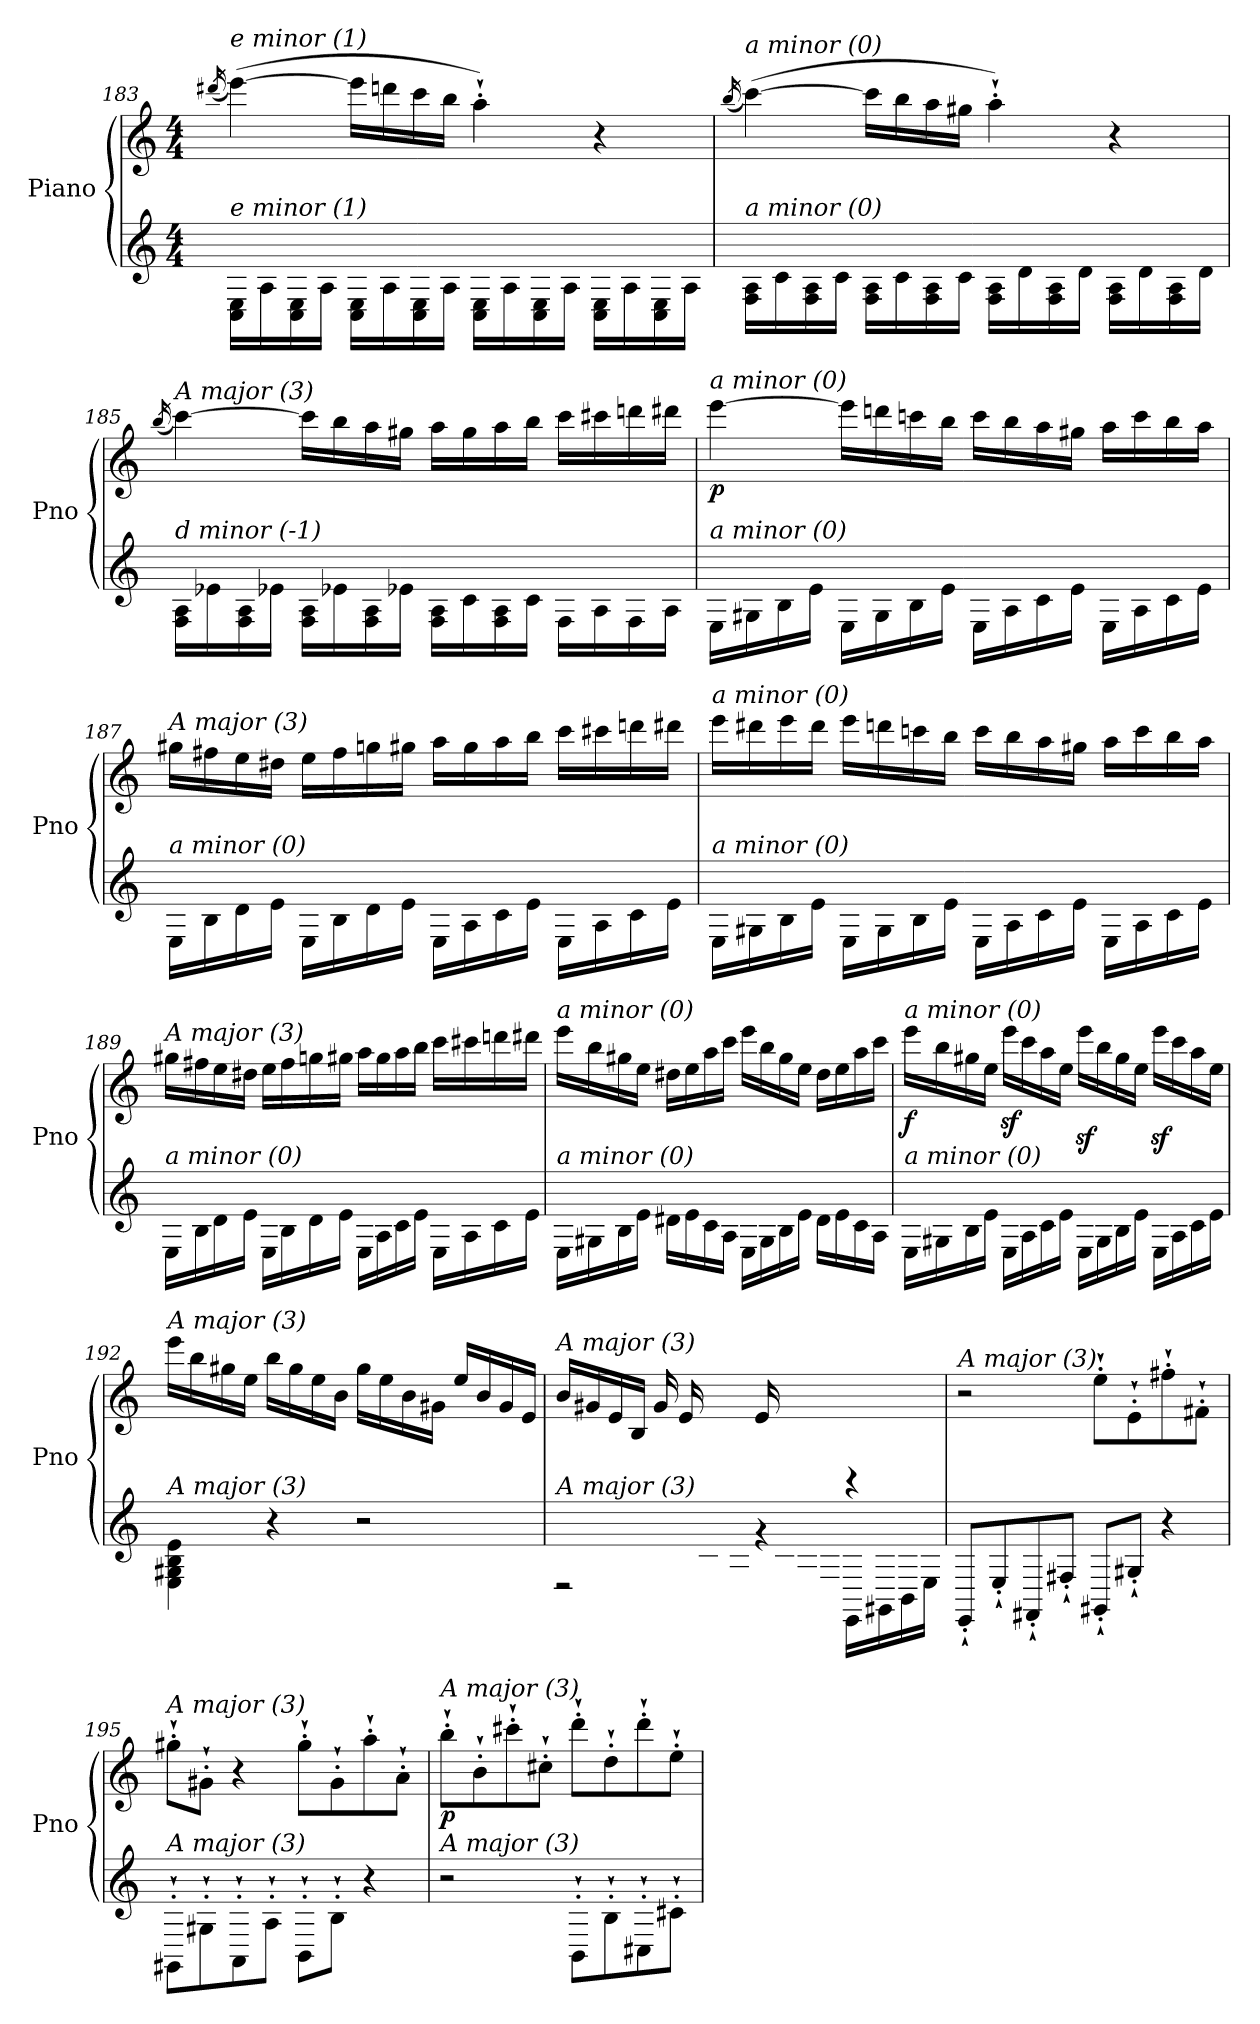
**kern	**kern	**dynam
*part1	*part1	*part1
*staff2	*staff1	*staff1/2
*I"Piano	*	*
*I'Pno	*	*
*clefG2	*clefG2	*
*k[]	*k[]	*
*M4/4	*M4/4	*
=183	=183	=183
.	(16qddd#X/	.
!	!LO:TX:i:t=e minor (1)	!
!LO:TX:i:t=e minor (1)	!	!
16C\ 16E\LL	([4eee\)	.
16A\	.	.
16C\ 16E\	.	.
16A\JJ	.	.
16C\ 16E\LL	16eee\LL]	.
16A\	16dddn\	.
16C\ 16E\	16ccc\	.
16A\JJ	16bb\JJ	.
16C\ 16E\LL	4aa`'\)	.
16A\	.	.
16C\ 16E\	.	.
16A\JJ	.	.
16C\ 16E\LL	4r	.
16A\	.	.
16C\ 16E\	.	.
16A\JJ	.	.
!!LO:LB:g=z
=184	=184	=184
.	(16qbb/	.
!	!LO:TX:i:t=a minor (0)	!
!LO:TX:i:t=a minor (0)	!	!
!	!	!LO:DY:b
16F\ 16A\LL	([4ccc\)	other-dynamics
16c\	.	.
16F\ 16A\	.	.
16c\JJ	.	.
16F\ 16A\LL	16ccc\LL]	.
16c\	16bb\	.
16F\ 16A\	16aa\	.
16c\JJ	16gg#X\JJ	.
16F\ 16A\LL	4aa`'\)	.
16d\	.	.
16F\ 16A\	.	.
16d\JJ	.	.
16F\ 16A\LL	4r	.
16d\	.	.
16F\ 16A\	.	.
16d\JJ	.	.
=185	=185	=185
.	(16qbb/	.
!	!LO:TX:i:t=A major (3)	!
!LO:TX:i:t=d minor (-1)	!	!
16F\ 16A\LL	[4ccc\)	.
16e-Xi\	.	.
16F\ 16A\	.	.
16e-Xi\JJ	.	.
16F\ 16A\LL	16ccc\LL]	.
16e-Xi\	16bb\	.
16F\ 16A\	16aa\	.
16e-Xi\JJ	16gg#X\JJ	.
16F\ 16A\LL	16aa\LL	.
16c\	16gg#\	.
16F\ 16A\	16aa\	.
16c\JJ	16bb\JJ	.
16F\LL	16ccc\LL	.
16A\	16ccc#X\	.
16F\	16dddn\	.
16A\JJ	16ddd#X\JJ	.
!!LO:LB:g=z
=186	=186	=186
!	!LO:TX:i:t=a minor (0)	!
!LO:TX:i:t=a minor (0)	!	!
!	!	!LO:DY:b
16E\LL	[4eee\	p
16G#X\	.	.
16B\	.	.
16e\JJ	.	.
16E\LL	16eee\LL]	.
16G#\	16dddn\	.
16B\	16cccn\	.
16e\JJ	16bb\JJ	.
16E\LL	16ccc\LL	.
16A\	16bb\	.
16c\	16aa\	.
16e\JJ	16gg#X\JJ	.
16E\LL	16aa\LL	.
16A\	16ccc\	.
16c\	16bb\	.
16e\JJ	16aa\JJ	.
=187	=187	=187
!	!LO:TX:i:t=A major (3)	!
!LO:TX:i:t=a minor (0)	!	!
16E\LL	16gg#X\LL	.
16B\	16ff#X\	.
16d\	16ee\	.
16e\JJ	16dd#X\JJ	.
16E\LL	16ee\LL	.
16B\	16ff#\	.
16d\	16ggn\	.
16e\JJ	16gg#X\JJ	.
16E\LL	16aa\LL	.
16A\	16gg#\	.
16c\	16aa\	.
16e\JJ	16bb\JJ	.
16E\LL	16ccc\LL	.
16A\	16ccc#X\	.
16c\	16dddn\	.
16e\JJ	16ddd#X\JJ	.
!!LO:LB:g=z
=188	=188	=188
!	!LO:TX:i:t=a minor (0)	!
!LO:TX:i:t=a minor (0)	!	!
16E\LL	16eee\LL	.
16G#X\	16ddd#X\	.
16B\	16eee\	.
16e\JJ	16ddd#\JJ	.
16E\LL	16eee\LL	.
16G#\	16dddn\	.
16B\	16cccn\	.
16e\JJ	16bb\JJ	.
16E\LL	16ccc\LL	.
16A\	16bb\	.
16c\	16aa\	.
16e\JJ	16gg#X\JJ	.
16E\LL	16aa\LL	.
16A\	16ccc\	.
16c\	16bb\	.
16e\JJ	16aa\JJ	.
=189	=189	=189
!	!LO:TX:i:t=A major (3)	!
!LO:TX:i:t=a minor (0)	!	!
16E\LL	16gg#X\LL	.
16B\	16ff#X\	.
16d\	16ee\	.
16e\JJ	16dd#X\JJ	.
16E\LL	16ee\LL	.
16B\	16ff#\	.
16d\	16ggn\	.
16e\JJ	16gg#X\JJ	.
16E\LL	16aa\LL	.
16A\	16gg#\	.
16c\	16aa\	.
16e\JJ	16bb\JJ	.
16E\LL	16ccc\LL	.
16A\	16ccc#X\	.
16c\	16dddn\	.
16e\JJ	16ddd#X\JJ	.
!!LO:LB:g=z
=190	=190	=190
!	!LO:TX:i:t=a minor (0)	!
!LO:TX:i:t=a minor (0)	!	!
!	!	!LO:DY:b
16E\LL	16eee\LL	other-dynamics
16G#X\	16bb\	.
16B\	16gg#X\	.
16e\JJ	16ee\JJ	.
16d#X\LL	16dd#X\LL	.
16e\	16ee\	.
16c\	16aa\	.
16A\JJ	16ccc\JJ	.
16E\LL	16eee\LL	.
16G#\	16bb\	.
16B\	16gg#\	.
16e\JJ	16ee\JJ	.
16d#\LL	16dd#\LL	.
16e\	16ee\	.
16c\	16aa\	.
16A\JJ	16ccc\JJ	.
=191	=191	=191
!	!LO:TX:i:t=a minor (0)	!
!LO:TX:i:t=a minor (0)	!	!
!	!	!LO:DY:b
16E\LL	16eee\LL	f
16G#X\	16bb\	.
16B\	16gg#X\	.
16e\JJ	16ee\JJ	.
16E\LL	16eeez<\LL	.
16A\	16ccc\	.
16c\	16aa\	.
16e\JJ	16ee\JJ	.
16E\LL	16eeez<\LL	.
16G#\	16bb\	.
16B\	16gg#\	.
16e\JJ	16ee\JJ	.
16E\LL	16eeez<\LL	.
16A\	16ccc\	.
16c\	16aa\	.
16e\JJ	16ee\JJ	.
!!LO:PB:g=z
=192	=192	=192
!	!LO:TX:i:t=A major (3)	!
!LO:TX:i:t=A major (3)	!	!
4E\ 4G#X\ 4B\ 4e\	16eee\LL	.
.	16bb\	.
.	16gg#X\	.
.	16ee\JJ	.
4r	16bb\LL	.
.	16gg#\	.
.	16ee\	.
.	16b\JJ	.
2r	16gg#\LL	.
.	16ee\	.
.	16b\	.
.	16g#X\JJ	.
.	16ee/LL	.
.	16b/	.
.	16g#/	.
.	16e/JJ	.
=193	=193	=193
*^	*	*
!	!	!LO:TX:i:t=A major (3)	!
!LO:TX:i:t=A major (3)	!	!	!
4.ryy	2r	16b/LL	.
.	.	16g#X/	.
.	.	16e/	.
.	.	16B/JJ	.
.	.	16g#/LL	.
.	.	16e/	.
16B/	.	8ryy	.
16G#X/JJ	.	.	.
16ryy	4rg	16e/LL	.
16B/	.	8.ryy	.
16G#/	.	.	.
16E/JJ	.	.	.
4ryy	16EE\LL	4rGG	.
.	16GG#X\	.	.
.	16BB\	.	.
.	16E\JJ	.	.
=194	=194	=194	=194
!	!	!LO:TX:i:t=A major (3)	!
!LO:TX:i:t=A major (3)	!	!	!
!	!	!	!LO:DY:b
*v	*v	*	*
8EE`'/L	2r	other-dynamics
8E`'/	.	.
8FF#X`'/	.	.
8F#X`'/J	.	.
8GG#X`'/L	8ee`'\L	.
8G#X`'/J	8e`'\	.
4r	8ff#X`'\	.
.	8f#X`'\J	.
!!LO:LB:g=z
=195	=195	=195
!	!LO:TX:i:t=A major (3)	!
!LO:TX:i:t=A major (3)	!	!
8GG#X`'\L	8gg#X`'\L	.
8G#X`'\	8g#X`'\J	.
8AA`'\	4r	.
8A`'\J	.	.
8BB`'\L	8gg#`'\L	.
8B`'\J	8g#`'\	.
4r	8aa`'\	.
.	8a`'\J	.
=196	=196	=196
!	!LO:TX:i:t=A major (3)	!
!LO:TX:i:t=A major (3)	!	!
!	!	!LO:DY:b
2r	8bb`'\L	p
.	8b`'\	.
.	8ccc#X`'\	.
.	8cc#X`'\J	.
8BB`'\L	8ddd`'\L	.
8B`'\	8dd`'\	.
8C#X`'\	8ddd`'\	.
8c#X`'\J	8ee`'\J	.
=	=	=
*-	*-	*-
